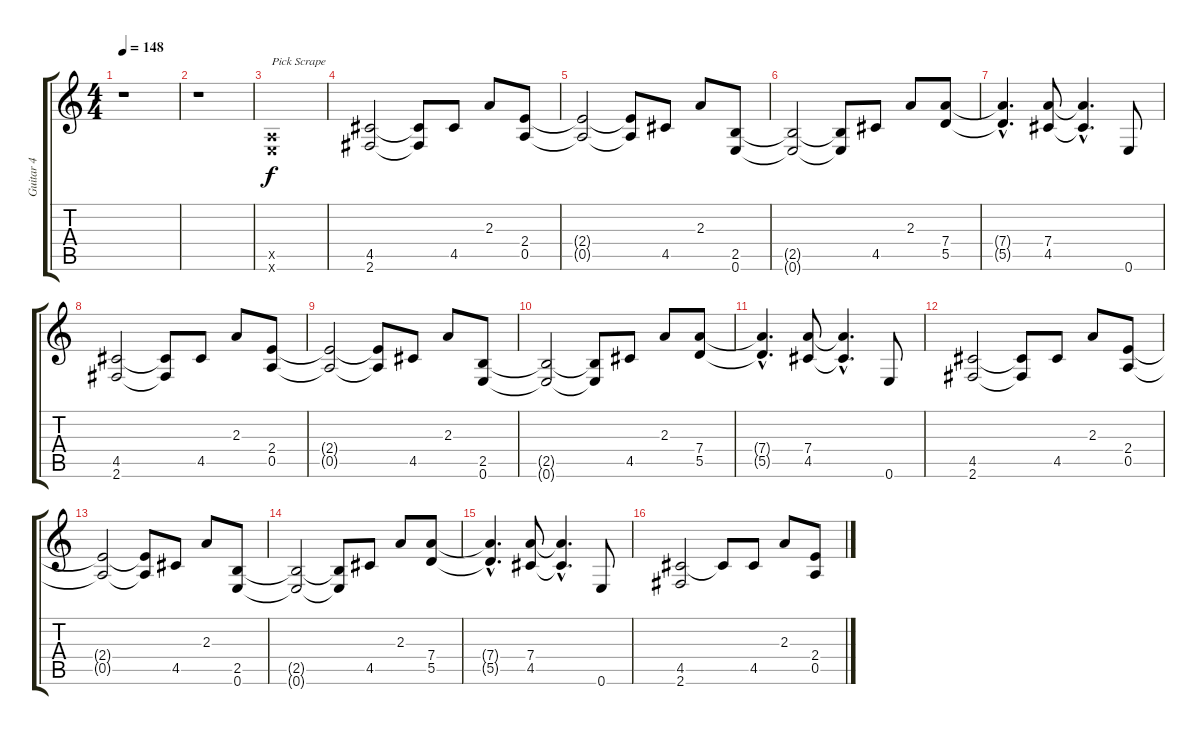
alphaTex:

\track ("Guitar 4" "Guitar 4") {instrument overdrivenguitar}
\staff {score tabs}
\tuning (E4 B3 G3 D3 A2 E2) {hide}
\ts (4 4)
\tempo 148
\clef g2
\ks c
r.1{dy f} |
r.1 |
(0.5{x} 0.6{x}).1{txt "Pick Scrape"} |
(4.5 2.6).2 (4.5{t} 2.6{t}).8 4.5.8 2.3.8 (2.4 0.5).8 |
(2.4{t} 0.5{t}).2 (2.4{t} 0.5{t}).8 4.5.8 2.3.8 (2.5 0.6).8 |
(2.5{t} 0.6{t}).2 (2.5{t} 0.6{t}).8 4.5.8 2.3.8 (7.4 5.5).8 |
(7.4{hac t} 5.5{hac t}).4{d} (7.4 4.5).8 (7.4{hac t} 4.5{hac t}).4{d} 0.6.8 |
(4.5 2.6).2 (4.5{t} 2.6{t}).8 4.5.8 2.3.8 (2.4 0.5).8 |
(2.4{t} 0.5{t}).2 (2.4{t} 0.5{t}).8 4.5.8 2.3.8 (2.5 0.6).8 |
(2.5{t} 0.6{t}).2 (2.5{t} 0.6{t}).8 4.5.8 2.3.8 (7.4 5.5).8 |
(7.4{hac t} 5.5{hac t}).4{d} (7.4 4.5).8 (7.4{hac t} 4.5{hac t}).4{d} 0.6.8 |
(4.5 2.6).2 (4.5{t} 2.6{t}).8 4.5.8 2.3.8 (2.4 0.5).8 |
(2.4{t} 0.5{t}).2 (2.4{t} 0.5{t}).8 4.5.8 2.3.8 (2.5 0.6).8 |
(2.5{t} 0.6{t}).2 (2.5{t} 0.6{t}).8 4.5.8 2.3.8 (7.4 5.5).8 |
(7.4{hac t} 5.5{hac t}).4{d} (7.4 4.5).8 (7.4{hac t} 4.5{hac t}).4{d} 0.6.8 |
(4.5 2.6).2 4.5{t}.8 4.5.8 2.3.8 (2.4 0.5).8
